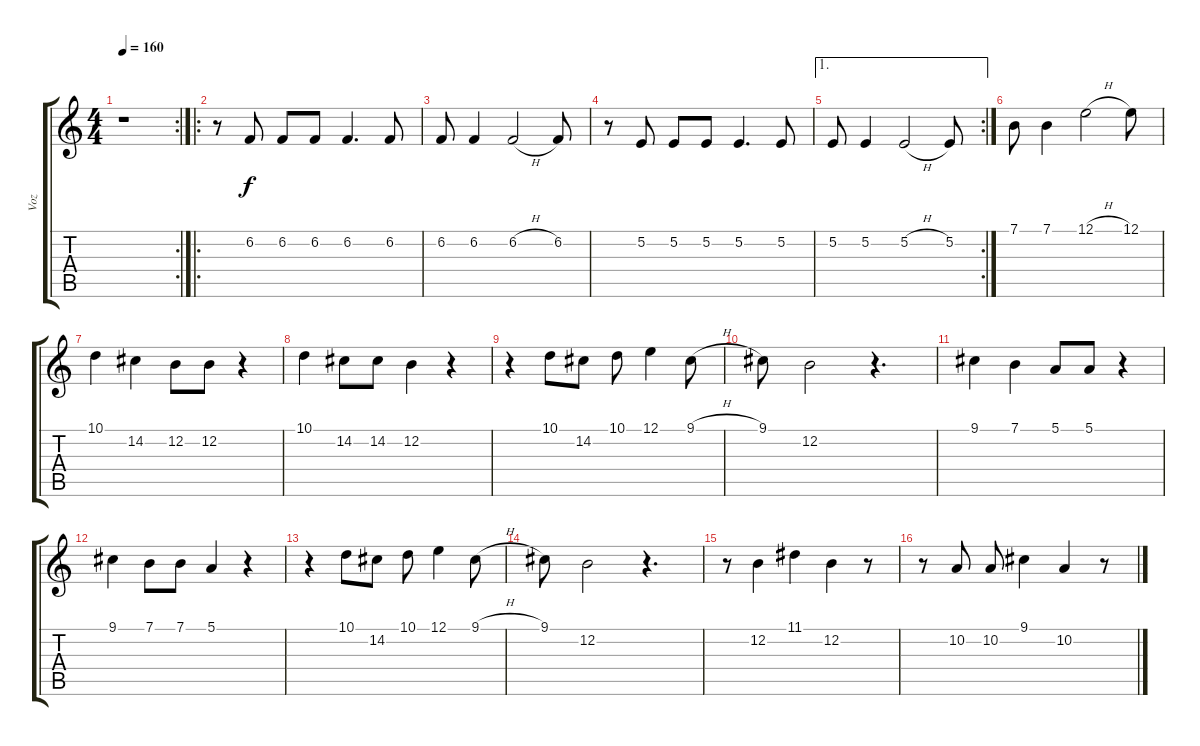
\track ("Voz" "Voz") {instrument synthbrass1}
\staff {score tabs}
\tuning (E4 B3 G3 D3 A2 E2) {hide}
\rc 2
\ts (4 4)
\tempo 160
\clef g2
\ks c
r.1{dy f} |
\ro
r.8 6.2.8 6.2.8 6.2.8 6.2.4{d} 6.2.8 |
6.2.8 6.2.4 6.2{h}.2 6.2.8 |
r.8 5.2.8 5.2.8 5.2.8 5.2.4{d} 5.2.8 |
\ae 1
\rc 2
5.2.8 5.2.4 5.2{h}.2 5.2.8 |
7.1.8 7.1.4 12.1{h}.2 12.1.8 |
10.1.4 14.2.4 12.2.8 12.2.8 r.4 |
10.1.4 14.2.8 14.2.8 12.2.4 r.4 |
r.4 10.1.8 14.2.8 10.1.8 12.1.4 9.1{h}.8 |
9.1.8 12.2.2 r.4{d} |
9.1.4 7.1.4 5.1.8 5.1.8 r.4 |
9.1.4 7.1.8 7.1.8 5.1.4 r.4 |
r.4 10.1.8 14.2.8 10.1.8 12.1.4 9.1{h}.8 |
9.1.8 12.2.2 r.4{d} |
r.8 12.2.4 11.1.4 12.2.4 r.8 |
r.8 10.2.8 10.2.8 9.1.4 10.2.4 r.8
